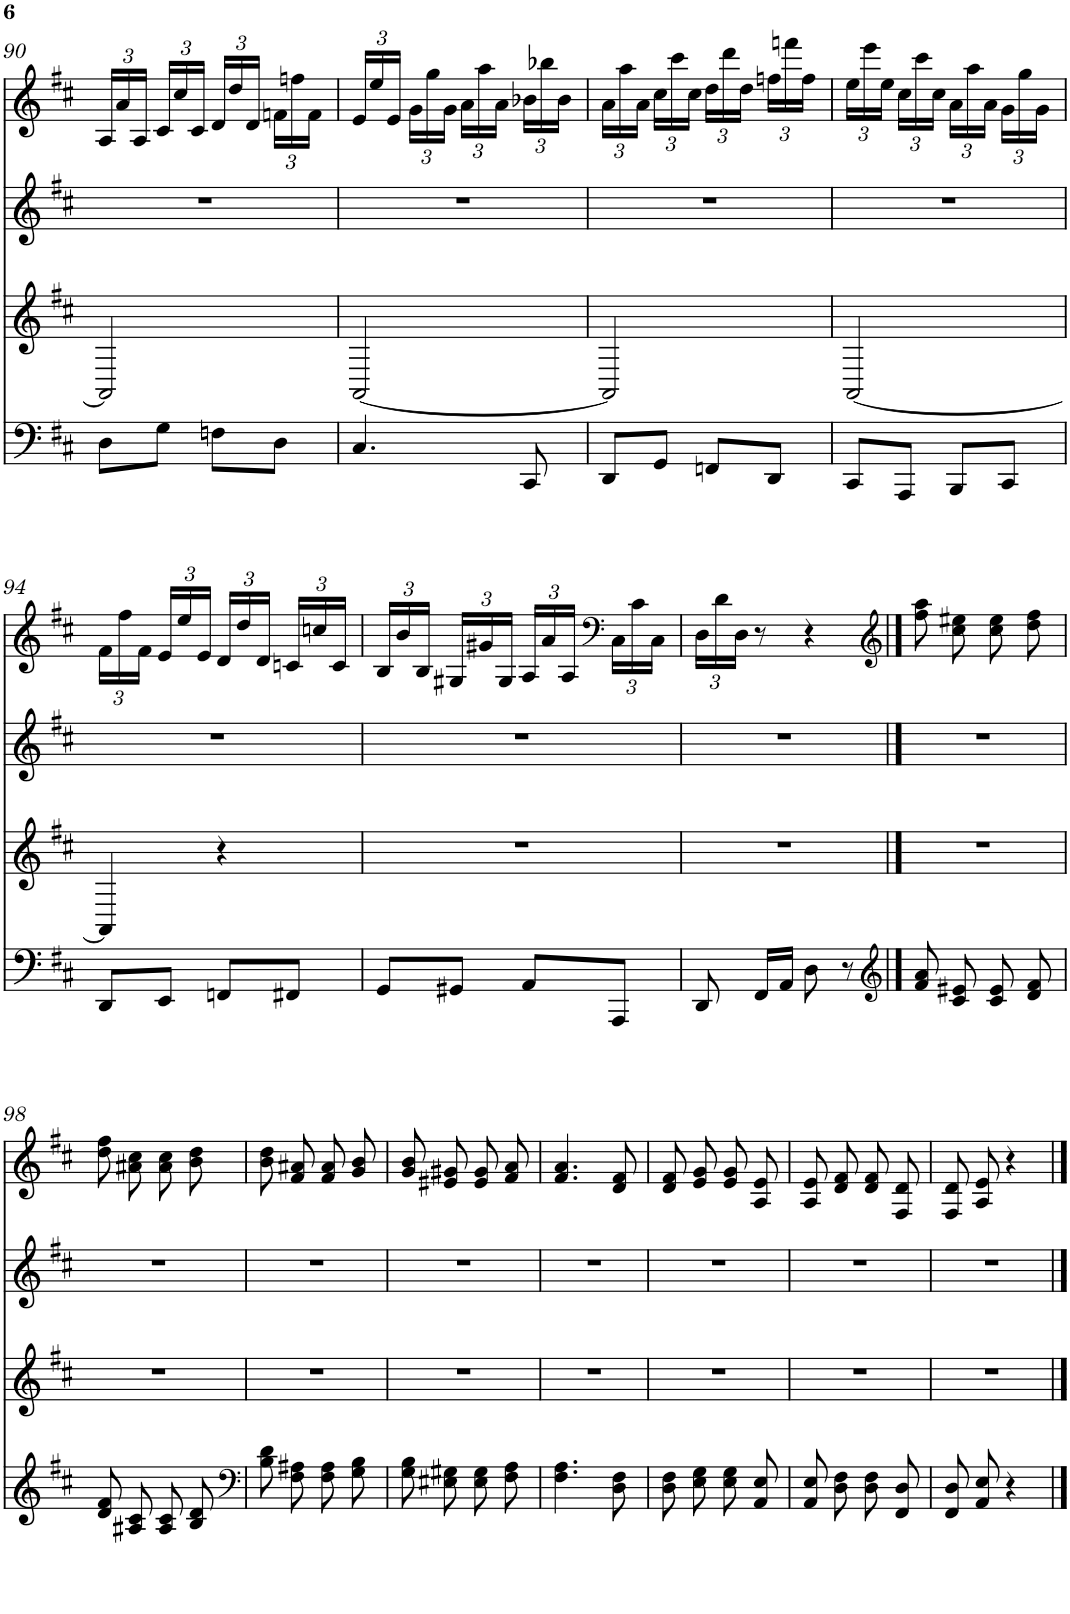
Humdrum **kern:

**kern	**kern	**kern	**kern
*part4	*part3	*part2	*part1
*staff4	*staff3	*staff2	*staff1
*I"None	*I"None	*I"None	*I"None
!!LO:PB:g=z
*clefF4	*clefG2	*clefG2	*clefG2
*k[f#c#]	*k[f#c#]	*k[f#c#]	*k[f#c#]
*M2/4	*M2/4	*M2/4	*M2/4
*	*	*	*Xbrackettup
=90	=90	=90	=90
8D\L	2AA/]	2r	24A/LL
.	.	.	24a/
.	.	.	24A/JJ
8G\J	.	.	24c#/LL
.	.	.	24cc#/
.	.	.	24c#/JJ
8Fn\L	.	.	24d/LL
.	.	.	24dd/
.	.	.	24d/JJ
8D\J	.	.	24fn\LL
.	.	.	24ffn\
.	.	.	24f\JJ
=91	=91	=91	=91
4.C#/	[2AA/	2r	24e/LL
.	.	.	24ee/
.	.	.	24e/JJ
.	.	.	24g\LL
.	.	.	24gg\
.	.	.	24g\JJ
.	.	.	24a\LL
.	.	.	24aa\
.	.	.	24a\JJ
8CC#/	.	.	24b-X\LL
.	.	.	24bb-X\
.	.	.	24b-\JJ
=92	=92	=92	=92
8DD/L	2AA/]	2r	24a\LL
.	.	.	24aa\
.	.	.	24a\JJ
8GG/J	.	.	24cc#\LL
.	.	.	24ccc#\
.	.	.	24cc#\JJ
8FFn/L	.	.	24dd\LL
.	.	.	24ddd\
.	.	.	24dd\JJ
8DD/J	.	.	24ffn\LL
.	.	.	24fffn\
.	.	.	24ff\JJ
=93	=93	=93	=93
8CC#/L	[2AA/	2r	24ee\LL
.	.	.	24eee\
.	.	.	24ee\JJ
8AAA/J	.	.	24cc#\LL
.	.	.	24ccc#\
.	.	.	24cc#\JJ
8BBB/L	.	.	24a\LL
.	.	.	24aa\
.	.	.	24a\JJ
8CC#/J	.	.	24g\LL
.	.	.	24gg\
.	.	.	24g\JJ
!!LO:LB:g=z
=94	=94	=94	=94
8DD/L	4AA/]	2r	24f#\LL
.	.	.	24ff#\
.	.	.	24f#\JJ
8EE/J	.	.	24e/LL
.	.	.	24ee/
.	.	.	24e/JJ
8FFn/L	4r	.	24d/LL
.	.	.	24dd/
.	.	.	24d/JJ
8FF#X/J	.	.	24cn/LL
.	.	.	24ccn/
.	.	.	24c/JJ
=95	=95	=95	=95
8GG/L	2r	2r	24B/LL
.	.	.	24b/
.	.	.	24B/JJ
8GG#X/J	.	.	24G#X/LL
.	.	.	24g#X/
.	.	.	24G#/JJ
8AA/L	.	.	24A/LL
.	.	.	24a/
.	.	.	24A/JJ
*	*	*	*clefF4
8AAA/J	.	.	24C#\LL
.	.	.	24c#\
.	.	.	24C#\JJ
=96	=96	=96	=96
8DD/	2r	2r	24D\LL
.	.	.	24d\
.	.	.	24D\JJ
16FF#/LL	.	.	8r
16AA/JJ	.	.	.
8D\	.	.	4r
8r	.	.	.
==97	==97	==97	==97
*clefG2	*	*	*clefG2
8f#/ 8a/	2r	2r	8ff#\ 8aa\
8c#/ 8e#X/	.	.	8cc#\ 8ee#X\
8c#/ 8e#/	.	.	8cc#\ 8ee#\
8d/ 8f#/	.	.	8dd\ 8ff#\
!!LO:LB:g=z
=98	=98	=98	=98
8d/ 8f#/	2r	2r	8dd\ 8ff#\
8A#X/ 8c#/	.	.	8a#X\ 8cc#\
8A#/ 8c#/	.	.	8a#\ 8cc#\
8B/ 8d/	.	.	8b\ 8dd\
=99	=99	=99	=99
*clefF4	*	*	*
8B\ 8d\	2r	2r	8b\ 8dd\
8F#\ 8A#X\	.	.	8f#/ 8a#X/
8F#\ 8A#\	.	.	8f#/ 8a#/
8G\ 8B\	.	.	8g/ 8b/
=100	=100	=100	=100
8G\ 8B\	2r	2r	8g/ 8b/
8E#X\ 8G#X\	.	.	8e#X/ 8g#X/
8E#\ 8G#\	.	.	8e#/ 8g#/
8F#\ 8A\	.	.	8f#/ 8a/
=101	=101	=101	=101
4.F#\ 4.A\	2r	2r	4.f#/ 4.a/
8D\ 8F#\	.	.	8d/ 8f#/
=102	=102	=102	=102
8D\ 8F#\	2r	2r	8d/ 8f#/
8E\ 8G\	.	.	8e/ 8g/
8E\ 8G\	.	.	8e/ 8g/
8AA/ 8E/	.	.	8A/ 8e/
=103	=103	=103	=103
8AA/ 8E/	2r	2r	8A/ 8e/
8D\ 8F#\	.	.	8d/ 8f#/
8D\ 8F#\	.	.	8d/ 8f#/
8FF#/ 8D/	.	.	8F#/ 8d/
=104	=104	=104	=104
8FF#/ 8D/	2r	2r	8F#/ 8d/
8AA/ 8E/	.	.	8A/ 8e/
4r	.	.	4r
==	==	==	==
*-	*-	*-	*-
